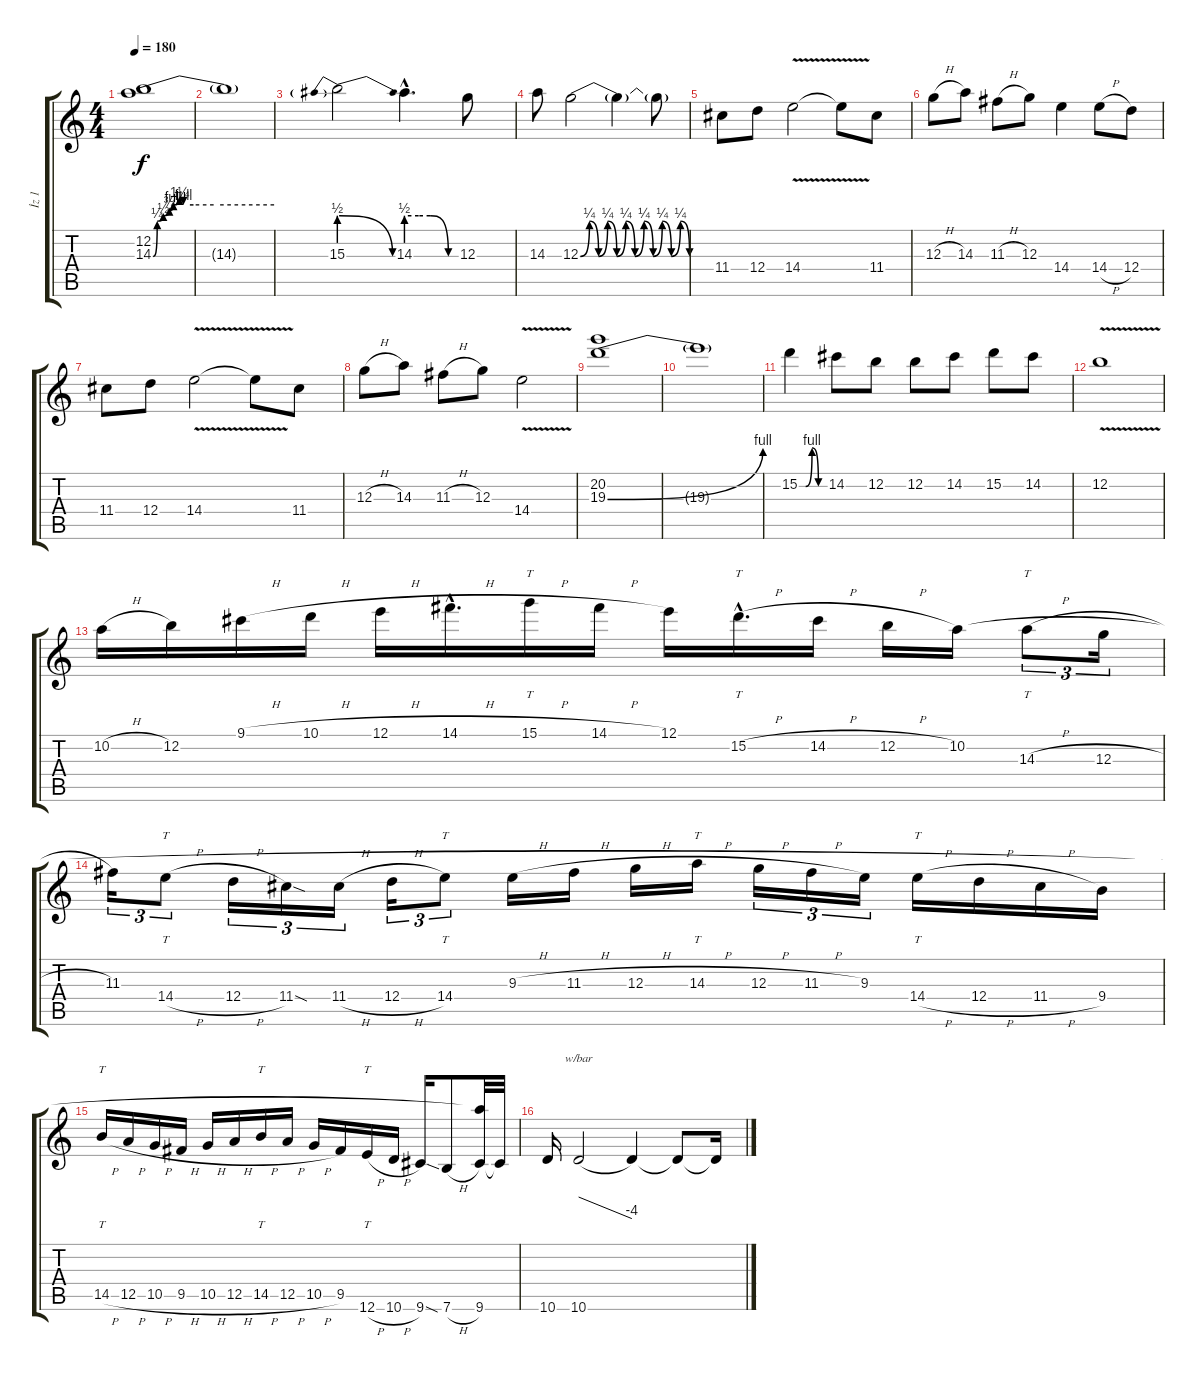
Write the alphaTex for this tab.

\track ("İz 1" "İz 1") {instrument overdrivenguitar}
\staff {score tabs}
\tuning (E4 B3 G3 D3 A2 E2) {hide}
\ts (4 4)
\tempo 180
\clef g2
\ks c
(12.2 14.3{be (custom 0 0 2 1 5 2 8 3 10 4 13 5 15 4 20 4 30 4 60 4)}).1{dy f instrument overdrivenguitar} |
14.3{t}.1 |
15.3{be (prebendrelease 0 2 60 0)}.2 14.3{be (custom 0 2 15 2 29 2 51 0 60 0) hac}.4{d} 12.3.8 |
14.3.8 12.3{be (custom 0 0 5 1 10 0 15 1 20 0 25 1 30 0 35 1 40 0 45 1 50 0 55 1 60 0)}.2 12.3{t}.4 12.3{t}.8 |
11.4.8 12.4.8 14.4{v}.2 14.4{t}.8 11.4.8 |
12.3{h}.8 14.3.8 11.3{h}.8 12.3.8 14.4.4 14.4{h}.8 12.4.8 |
11.4.8 12.4.8 14.4{v}.2 14.4{t}.8 11.4.8 |
12.3{h}.8 14.3.8 11.3{h}.8 12.3.8 14.4{v}.2 |
(20.2 19.3{be (bend 0 0 60 4)}).1 |
19.3{t}.1 |
15.2{be (custom 0 0 15 0 30 4 45 0 60 0)}.4 14.2.8 12.2.8 12.2.8 14.2.8 15.2.8 14.2.8 |
12.2{v}.1 |
10.2{h}.16 12.2.16 9.1{h}.16 10.1{h}.16 12.1{h}.16 14.1{h hac}.16{d} 15.1{h}.16{tt} 14.1{h}.16 12.1.16 15.2{h hac}.16{tt d} 14.2{h}.16 12.2{h}.16 10.2.16 14.3{h}.8{tt tu (3 2)} 12.3{h}.16{tu (3 2)} |
11.3.16{tu (3 2)} 14.4{h}.8{tt tu (3 2)} 12.4{h}.16{tu (3 2)} 11.4{sod}.16{tu (3 2)} 11.4{h}.16{tu (3 2)} 12.4{h}.16{tu (3 2)} 14.4.8{tt tu (3 2)} 9.3{h}.16 11.3{h}.16 12.3{h}.16 14.3{h}.16{tt} 12.3{h}.16{tu (3 2)} 11.3{h}.16{tu (3 2)} 9.3.16{tu (3 2)} 14.4{h}.16{tt} 12.4{h}.16 11.4{h}.16 9.4.16 |
14.5{h}.16{tt} 12.5{h}.16 10.5{h}.16 9.5{h}.16 10.5{h}.16 12.5{h}.16 14.5{h}.16{tt} 12.5{h}.16 10.5{h}.16 9.5.16 12.6{h}.16{tt} 10.6{h}.16 9.6{sod}.16 7.6{h}.8 (10.2{t} 9.6).32 9.6{t}.32 |
10.6.16 10.6.2{tbe (dive default 0 0 60 -16) instrument guitarharmonics} 10.6{t}.4 10.6{t}.8 10.6{t}.16
